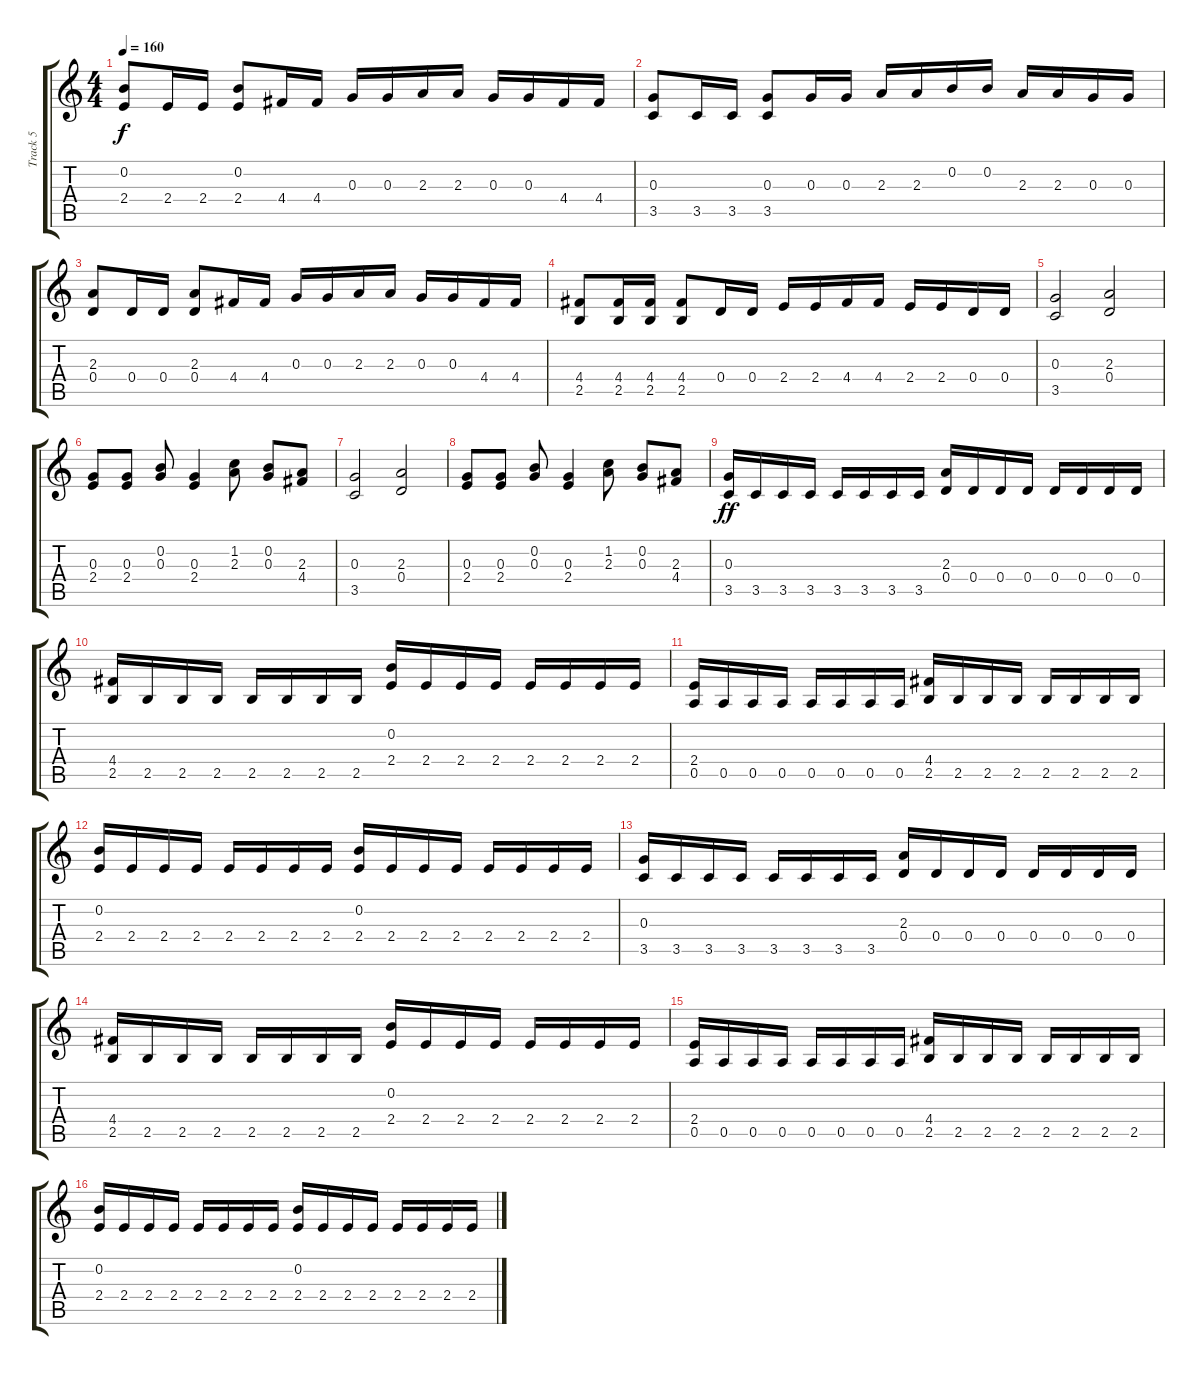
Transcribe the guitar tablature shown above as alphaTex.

\track ("Track 5" "Track 5") {instrument distortionguitar}
\staff {score tabs}
\tuning (E4 B3 G3 D3 A2 E2) {hide}
\ts (4 4)
\tempo 160
\clef g2
\ks c
(0.2 2.4).8{dy f} 2.4.16 2.4.16 (0.2 2.4).8 4.4.16 4.4.16 0.3.16 0.3.16 2.3.16 2.3.16 0.3.16 0.3.16 4.4.16 4.4.16 |
(0.3 3.5).8 3.5.16 3.5.16 (0.3 3.5).8 0.3.16 0.3.16 2.3.16 2.3.16 0.2.16 0.2.16 2.3.16 2.3.16 0.3.16 0.3.16 |
(2.3 0.4).8 0.4.16 0.4.16 (2.3 0.4).8 4.4.16 4.4.16 0.3.16 0.3.16 2.3.16 2.3.16 0.3.16 0.3.16 4.4.16 4.4.16 |
(4.4 2.5).8 (4.4 2.5).16 (4.4 2.5).16 (4.4 2.5).8 0.4.16 0.4.16 2.4.16 2.4.16 4.4.16 4.4.16 2.4.16 2.4.16 0.4.16 0.4.16 |
(0.3 3.5).2 (2.3 0.4).2 |
(0.3 2.4).8 (0.3 2.4).8 (0.2 0.3).8 (0.3 2.4).4 (1.2 2.3).8 (0.2 0.3).8 (2.3 4.4).8 |
(0.3 3.5).2 (2.3 0.4).2 |
(0.3 2.4).8 (0.3 2.4).8 (0.2 0.3).8 (0.3 2.4).4 (1.2 2.3).8 (0.2 0.3).8 (2.3 4.4).8 |
(0.3 3.5).16{dy ff} 3.5.16 3.5.16 3.5.16 3.5.16 3.5.16 3.5.16 3.5.16 (2.3 0.4).16 0.4.16 0.4.16 0.4.16 0.4.16 0.4.16 0.4.16 0.4.16 |
(4.4 2.5).16 2.5.16 2.5.16 2.5.16 2.5.16 2.5.16 2.5.16 2.5.16 (0.2 2.4).16 2.4.16 2.4.16 2.4.16 2.4.16 2.4.16 2.4.16 2.4.16 |
(2.4 0.5).16 0.5.16 0.5.16 0.5.16 0.5.16 0.5.16 0.5.16 0.5.16 (4.4 2.5).16 2.5.16 2.5.16 2.5.16 2.5.16 2.5.16 2.5.16 2.5.16 |
(0.2 2.4).16 2.4.16 2.4.16 2.4.16 2.4.16 2.4.16 2.4.16 2.4.16 (0.2 2.4).16 2.4.16 2.4.16 2.4.16 2.4.16 2.4.16 2.4.16 2.4.16 |
(0.3 3.5).16 3.5.16 3.5.16 3.5.16 3.5.16 3.5.16 3.5.16 3.5.16 (2.3 0.4).16 0.4.16 0.4.16 0.4.16 0.4.16 0.4.16 0.4.16 0.4.16 |
(4.4 2.5).16 2.5.16 2.5.16 2.5.16 2.5.16 2.5.16 2.5.16 2.5.16 (0.2 2.4).16 2.4.16 2.4.16 2.4.16 2.4.16 2.4.16 2.4.16 2.4.16 |
(2.4 0.5).16 0.5.16 0.5.16 0.5.16 0.5.16 0.5.16 0.5.16 0.5.16 (4.4 2.5).16 2.5.16 2.5.16 2.5.16 2.5.16 2.5.16 2.5.16 2.5.16 |
(0.2 2.4).16 2.4.16 2.4.16 2.4.16 2.4.16 2.4.16 2.4.16 2.4.16 (0.2 2.4).16 2.4.16 2.4.16 2.4.16 2.4.16 2.4.16 2.4.16 2.4.16
